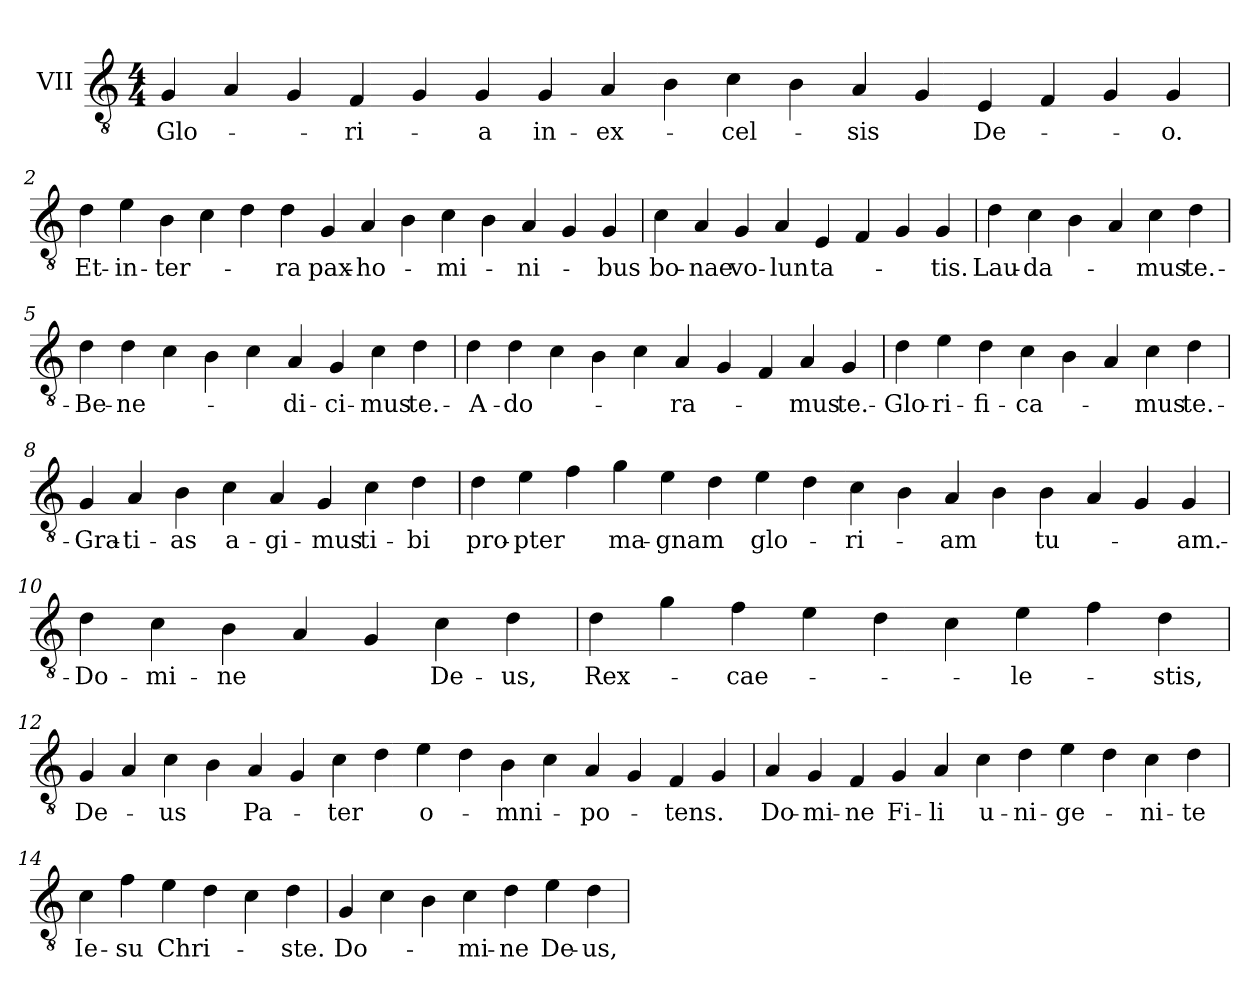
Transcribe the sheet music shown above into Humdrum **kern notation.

**kern	**text
*part1	*part1
*staff1	*staff1
*I"VII	*
*clefGv2	*
*k[]	*
*M4/4	*
=1	=1
4G	Glo-
4A	.
4G	.
4F	-ri-
4G	.
4G	-a
4G	in-
4A	ex-
4B	.
4c	-cel-
4B	.
4A	-sis
4G	.
4E	De-
4F	.
4G	.
4G	-o.
=2	=2
4d	Et-
4e	in-
4B	ter-
4c	.
4d	.
4d	-ra
4G	pax-
4A	ho-
4B	.
4c	-mi-
4B	.
4A	-ni-
4G	.
4G	-bus
=3	=3
4c	bo-
4A	-nae
4G	vo-
4A	-lun
4E	ta-
4F	.
4G	.
4G	-tis.
=4	=4
4d	Lau-
4c	-da-
4B	.
4A	.
4c	-mus
4d	te.-
=5	=5
4d	Be-
4d	-ne-
4c	.
4B	.
4c	.
4A	-di-
4G	-ci-
4c	-mus
4d	te.-
=6	=6
4d	A-
4d	-do-
4c	.
4B	.
4c	.
4A	-ra-
4G	.
4F	.
4A	-mus
4G	te.-
=7	=7
4d	Glo-
4e	-ri-
4d	-fi-
4c	-ca-
4B	.
4A	.
4c	-mus
4d	te.-
=8	=8
4G	Gra-
4A	-ti-
4B	-as
4c	a-
4A	-gi-
4G	-mus
4c	ti-
4d	-bi
=9	=9
4d	pro-
4e	-pter
4f	.
4g	ma-
4e	-gnam
4d	.
4e	glo-
4d	.
4c	-ri-
4B	.
4A	-am
4B	.
4B	tu-
4A	.
4G	.
4G	am.-
=10	=10
4d	Do-
4c	-mi-
4B	-ne
4A	.
4G	.
4c	De-
4d	-us,
=11	=11
4d	Rex-
4g	.
4f	cae-
4e	.
4d	.
4c	.
4e	-le-
4f	.
4d	-stis,
=12	=12
4G	De-
4A	.
4c	-us
4B	.
4A	Pa-
4G	.
4c	-ter
4d	.
4e	o-
4d	.
4B	-mni-
4c	.
4A	-po-
4G	.
4F	-tens.
4G	.
=13	=13
4A	Do-
4G	-mi-
4F	-ne
4G	Fi-
4A	-li
4c	u-
4d	-ni-
4e	-ge-
4d	.
4c	-ni-
4d	-te
=14	=14
4c	Ie-
4f	-su
4e	Chri-
4d	.
4c	.
4d	-ste.
=15	=15
4G	Do-
4c	.
4B	.
4c	-mi-
4d	-ne
4e	De-
4d	-us,
=	=
*-	*-
